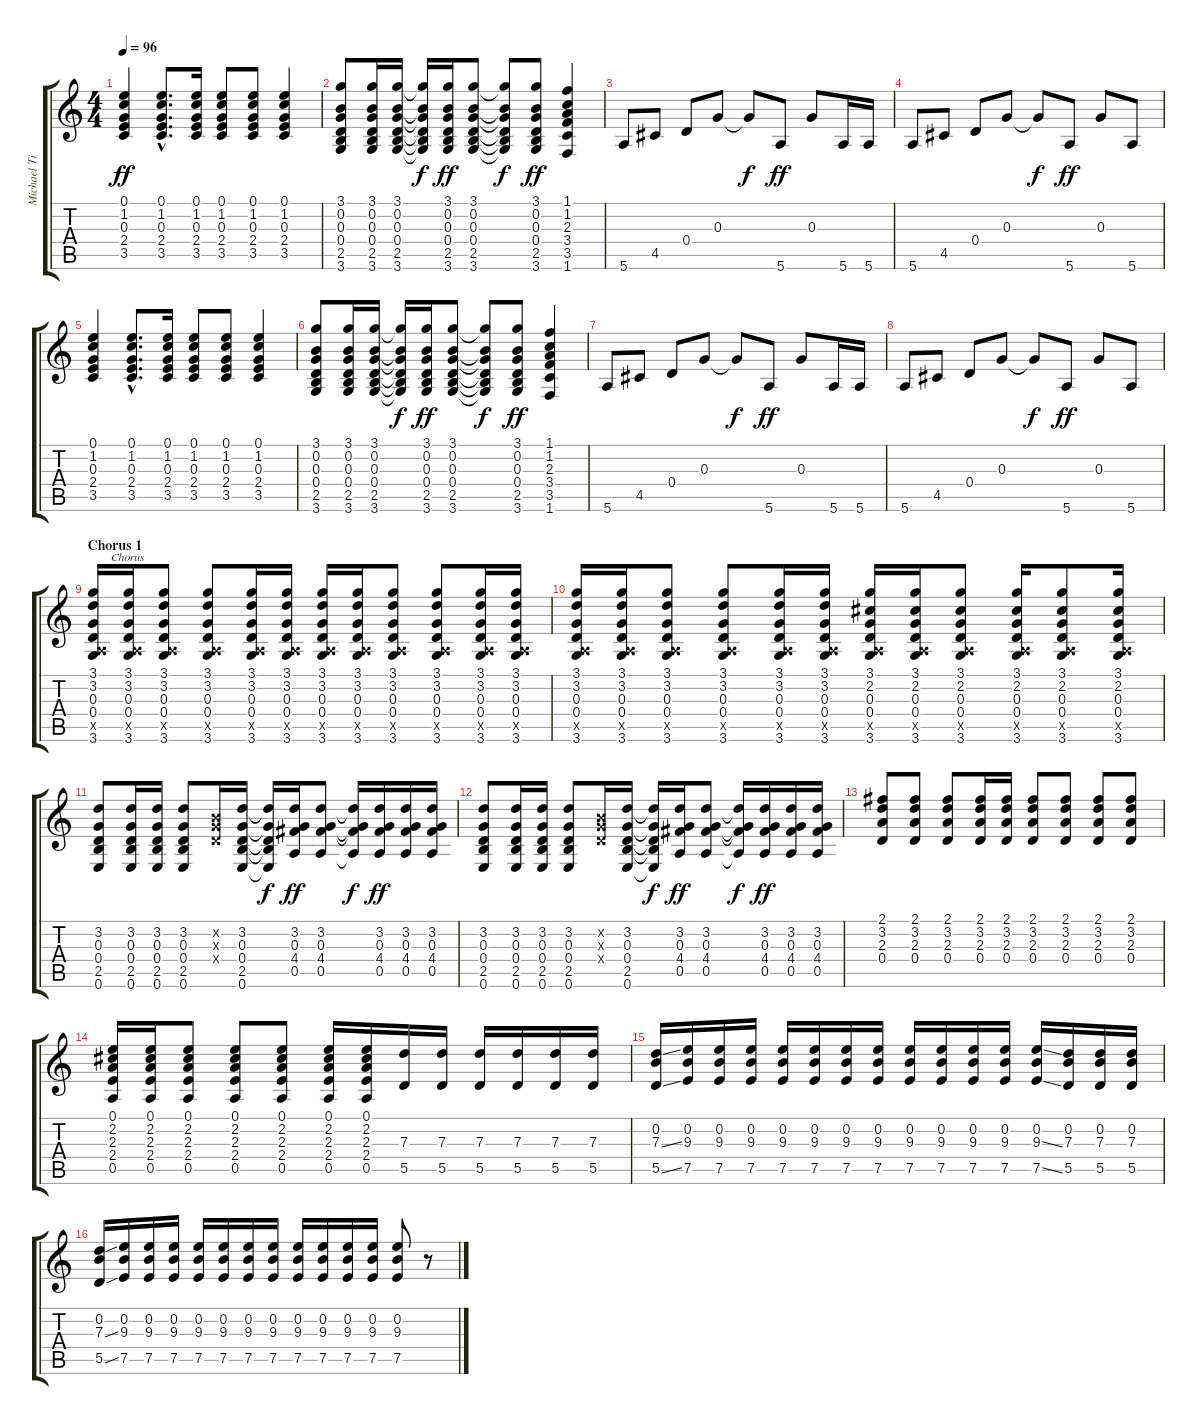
\track ("Michael Tighe" "Michael Ti") {instrument overdrivenguitar}
\staff {score tabs}
\tuning (E4 B3 G3 D3 A2 E2) {hide}
\ts (4 4)
\tempo 96
\clef g2
\ks c
(0.1 1.2 0.3 2.4 3.5).4{dy ff} (0.1{hac} 1.2{hac} 0.3{hac} 2.4{hac} 3.5{hac}).8{d} (0.1 1.2 0.3 2.4 3.5).16 (0.1 1.2 0.3 2.4 3.5).8 (0.1 1.2 0.3 2.4 3.5).8 (0.1 1.2 0.3 2.4 3.5).4 |
(3.1 0.2 0.3 0.4 2.5 3.6).8 (3.1 0.2 0.3 0.4 2.5 3.6).16 (3.1 0.2 0.3 0.4 2.5 3.6).16 (3.1{t} 0.2{t} 0.3{t} 0.4{t} 2.5{t} 3.6{t}).16{dy f} (3.1 0.2 0.3 0.4 2.5 3.6).16{dy ff} (3.1 0.2 0.3 0.4 2.5 3.6).8 (3.1{t} 0.2{t} 0.3{t} 0.4{t} 2.5{t} 3.6{t}).8{dy f} (3.1 0.2 0.3 0.4 2.5 3.6).8{dy ff} (1.1 1.2 2.3 3.4 3.5 1.6).4 |
5.6.8 4.5.8 0.4.8 0.3.8 0.3{t}.8{dy f} 5.6.8{dy ff} 0.3.8 5.6.16 5.6.16 |
5.6.8 4.5.8 0.4.8 0.3.8 0.3{t}.8{dy f} 5.6.8{dy ff} 0.3.8 5.6.8 |
(0.1 1.2 0.3 2.4 3.5).4 (0.1{hac} 1.2{hac} 0.3{hac} 2.4{hac} 3.5{hac}).8{d} (0.1 1.2 0.3 2.4 3.5).16 (0.1 1.2 0.3 2.4 3.5).8 (0.1 1.2 0.3 2.4 3.5).8 (0.1 1.2 0.3 2.4 3.5).4 |
(3.1 0.2 0.3 0.4 2.5 3.6).8 (3.1 0.2 0.3 0.4 2.5 3.6).16 (3.1 0.2 0.3 0.4 2.5 3.6).16 (3.1{t} 0.2{t} 0.3{t} 0.4{t} 2.5{t} 3.6{t}).16{dy f} (3.1 0.2 0.3 0.4 2.5 3.6).16{dy ff} (3.1 0.2 0.3 0.4 2.5 3.6).8 (3.1{t} 0.2{t} 0.3{t} 0.4{t} 2.5{t} 3.6{t}).8{dy f} (3.1 0.2 0.3 0.4 2.5 3.6).8{dy ff} (1.1 1.2 2.3 3.4 3.5 1.6).4 |
5.6.8 4.5.8 0.4.8 0.3.8 0.3{t}.8{dy f} 5.6.8{dy ff} 0.3.8 5.6.16 5.6.16 |
5.6.8 4.5.8 0.4.8 0.3.8 0.3{t}.8{dy f} 5.6.8{dy ff} 0.3.8 5.6.8 |
\section ("" "Chorus 1")
(3.1 3.2 0.3 0.4 0.5{x} 3.6).16{txt "      Chorus"} (3.1 3.2 0.3 0.4 0.5{x} 3.6).16 (3.1 3.2 0.3 0.4 0.5{x} 3.6).8 (3.1 3.2 0.3 0.4 0.5{x} 3.6).8 (3.1 3.2 0.3 0.4 0.5{x} 3.6).16 (3.1 3.2 0.3 0.4 0.5{x} 3.6).16 (3.1 3.2 0.3 0.4 0.5{x} 3.6).16 (3.1 3.2 0.3 0.4 0.5{x} 3.6).16 (3.1 3.2 0.3 0.4 0.5{x} 3.6).8 (3.1 3.2 0.3 0.4 0.5{x} 3.6).8 (3.1 3.2 0.3 0.4 0.5{x} 3.6).16 (3.1 3.2 0.3 0.4 0.5{x} 3.6).16 |
(3.1 3.2 0.3 0.4 0.5{x} 3.6).16 (3.1 3.2 0.3 0.4 0.5{x} 3.6).16 (3.1 3.2 0.3 0.4 0.5{x} 3.6).8 (3.1 3.2 0.3 0.4 0.5{x} 3.6).8 (3.1 3.2 0.3 0.4 0.5{x} 3.6).16 (3.1 3.2 0.3 0.4 0.5{x} 3.6).16 (3.1 2.2 0.3 0.4 0.5{x} 3.6).16 (3.1 2.2 0.3 0.4 0.5{x} 3.6).16 (3.1 2.2 0.3 0.4 0.5{x} 3.6).8 (3.1 2.2 0.3 0.4 0.5{x} 3.6).16 (3.1 2.2 0.3 0.4 0.5{x} 3.6).8 (3.1 2.2 0.3 0.4 0.5{x} 3.6).16 |
(3.2 0.3 0.4 2.5 0.6).8 (3.2 0.3 0.4 2.5 0.6).16 (3.2 0.3 0.4 2.5 0.6).16 (3.2 0.3 0.4 2.5 0.6).8 (0.2{x} 0.3{x} 0.4{x}).16 (3.2 0.3 0.4 2.5 0.6).16 (3.2{t} 0.3{t} 0.4{t} 2.5{t} 0.6{t}).16{dy f} (3.2 0.3 4.4 0.5).16{dy ff} (3.2 0.3 4.4 0.5).8 (3.2{t} 0.3{t} 4.4{t} 0.5{t}).16{dy f} (3.2 0.3 4.4 0.5).16{dy ff} (3.2 0.3 4.4 0.5).16 (3.2 0.3 4.4 0.5).16 |
(3.2 0.3 0.4 2.5 0.6).8 (3.2 0.3 0.4 2.5 0.6).16 (3.2 0.3 0.4 2.5 0.6).16 (3.2 0.3 0.4 2.5 0.6).8 (0.2{x} 0.3{x} 0.4{x}).16 (3.2 0.3 0.4 2.5 0.6).16 (3.2{t} 0.3{t} 0.4{t} 2.5{t} 0.6{t}).16{dy f} (3.2 0.3 4.4 0.5).16{dy ff} (3.2 0.3 4.4 0.5).8 (3.2{t} 0.3{t} 4.4{t} 0.5{t}).16{dy f} (3.2 0.3 4.4 0.5).16{dy ff} (3.2 0.3 4.4 0.5).16 (3.2 0.3 4.4 0.5).16 |
(2.1 3.2 2.3 0.4).8 (2.1 3.2 2.3 0.4).8 (2.1 3.2 2.3 0.4).8 (2.1 3.2 2.3 0.4).16 (2.1 3.2 2.3 0.4).16 (2.1 3.2 2.3 0.4).8 (2.1 3.2 2.3 0.4).8 (2.1 3.2 2.3 0.4).8 (2.1 3.2 2.3 0.4).8 |
(0.1 2.2 2.3 2.4 0.5).16 (0.1 2.2 2.3 2.4 0.5).16 (0.1 2.2 2.3 2.4 0.5).8 (0.1 2.2 2.3 2.4 0.5).8 (0.1 2.2 2.3 2.4 0.5).8 (0.1 2.2 2.3 2.4 0.5).16 (0.1 2.2 2.3 2.4 0.5).16 (7.3 5.5).16 (7.3 5.5).16 (7.3 5.5).16 (7.3 5.5).16 (7.3 5.5).16 (7.3 5.5).16 |
(0.2 7.3{ss} 5.5{ss}).16 (0.2 9.3 7.5).16 (0.2 9.3 7.5).16 (0.2 9.3 7.5).16 (0.2 9.3 7.5).16 (0.2 9.3 7.5).16 (0.2 9.3 7.5).16 (0.2 9.3 7.5).16 (0.2 9.3 7.5).16 (0.2 9.3 7.5).16 (0.2 9.3 7.5).16 (0.2 9.3 7.5).16 (0.2 9.3{ss} 7.5{ss}).16 (0.2 7.3 5.5).16 (0.2 7.3 5.5).16 (0.2 7.3 5.5).16 |
(0.2 7.3{ss} 5.5{ss}).16 (0.2 9.3 7.5).16 (0.2 9.3 7.5).16 (0.2 9.3 7.5).16 (0.2 9.3 7.5).16 (0.2 9.3 7.5).16 (0.2 9.3 7.5).16 (0.2 9.3 7.5).16 (0.2 9.3 7.5).16 (0.2 9.3 7.5).16 (0.2 9.3 7.5).16 (0.2 9.3 7.5).16 (0.2 9.3{ss} 7.5{ss}).8 r.8
